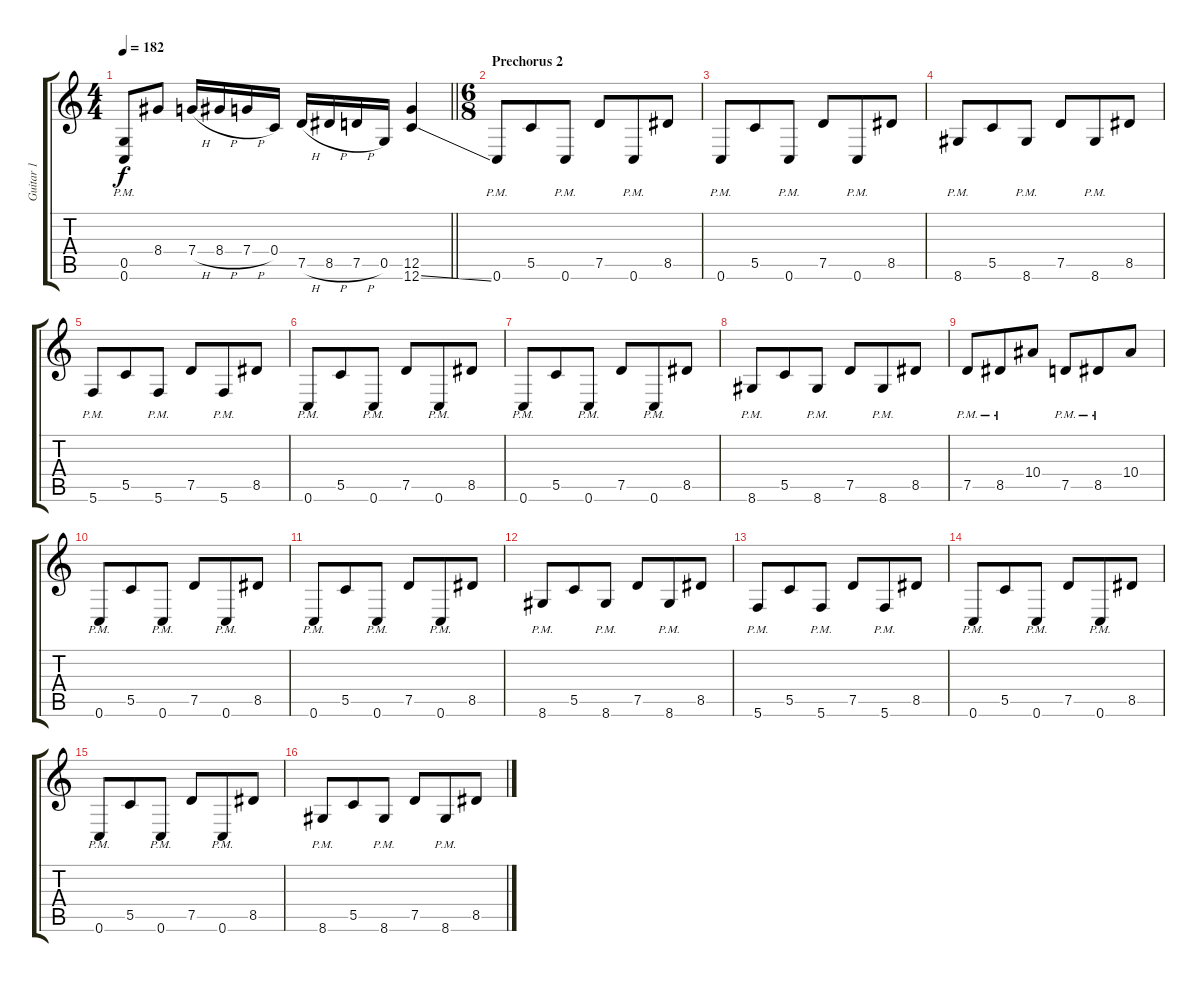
\track ("Guitar 1" "Guitar 1") {instrument distortionguitar}
\staff {score tabs}
\tuning (D4 A3 F3 C3 G2 C2) {hide}
\ts (4 4)
\tempo 182
\clef g2
\barLineRight lightlight
\ks c
(0.5{pm} 0.6{pm}).8{dy f} 8.4.8 7.4{h}.16 8.4{h}.16 7.4{h}.16 0.4.16 7.5{h}.16 8.5{h}.16 7.5{h}.16 0.5.16 (12.5 12.6{ss}).4 |
\ts (6 8)
\section ("" "Prechorus 2")
0.6{pm}.8 5.5.8 0.6{pm}.8 7.5.8 0.6{pm}.8 8.5.8 |
0.6{pm}.8 5.5.8 0.6{pm}.8 7.5.8 0.6{pm}.8 8.5.8 |
8.6{pm}.8 5.5.8 8.6{pm}.8 7.5.8 8.6{pm}.8 8.5.8 |
5.6{pm}.8 5.5.8 5.6{pm}.8 7.5.8 5.6{pm}.8 8.5.8 |
0.6{pm}.8 5.5.8 0.6{pm}.8 7.5.8 0.6{pm}.8 8.5.8 |
0.6{pm}.8 5.5.8 0.6{pm}.8 7.5.8 0.6{pm}.8 8.5.8 |
8.6{pm}.8 5.5.8 8.6{pm}.8 7.5.8 8.6{pm}.8 8.5.8 |
7.5{pm}.8 8.5{pm}.8 10.4.8 7.5{pm}.8 8.5{pm}.8 10.4.8 |
0.6{pm}.8 5.5.8 0.6{pm}.8 7.5.8 0.6{pm}.8 8.5.8 |
0.6{pm}.8 5.5.8 0.6{pm}.8 7.5.8 0.6{pm}.8 8.5.8 |
8.6{pm}.8 5.5.8 8.6{pm}.8 7.5.8 8.6{pm}.8 8.5.8 |
5.6{pm}.8 5.5.8 5.6{pm}.8 7.5.8 5.6{pm}.8 8.5.8 |
0.6{pm}.8 5.5.8 0.6{pm}.8 7.5.8 0.6{pm}.8 8.5.8 |
0.6{pm}.8 5.5.8 0.6{pm}.8 7.5.8 0.6{pm}.8 8.5.8 |
8.6{pm}.8 5.5.8 8.6{pm}.8 7.5.8 8.6{pm}.8 8.5.8
